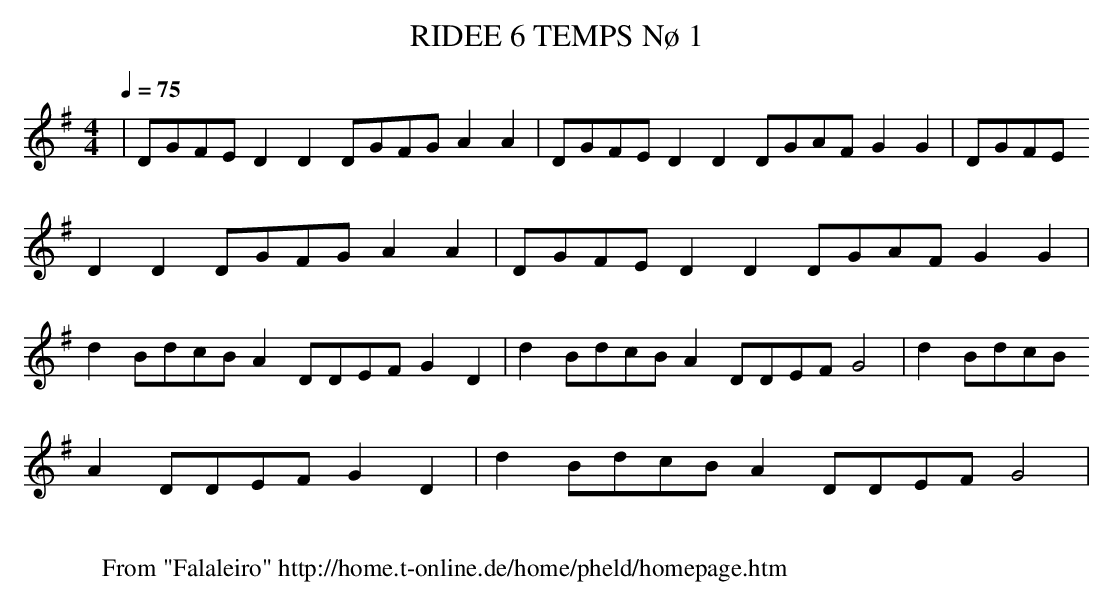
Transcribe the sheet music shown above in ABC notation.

X:1
T:RIDEE 6 TEMPS Nø 1
M:4/4
L:1/4
Q:1/4=75
K:G
|D/2G/2F/2E/2DD D/2G/2F/2G/2AA|D/2G/2F/2E/2DD D/2G/2A/2F/2GG|D/2G/2F/2E/
2DD D/2G/2F/2G/2AA|D/2G/2F/2E/2DD D/2G/2A/2F/2GG|
dB/2d/2c/2B/2A D/2D/2E/2F/2GD|dB/2d/2c/2B/2A D/2D/2E/2F/2G2|dB/2d/2c/2B/
2A D/2D/2E/2F/2GD|dB/2d/2c/2B/2A D/2D/2E/2F/2G2|
W:
W: From "Falaleiro" http://home.t-online.de/home/pheld/homepage.htm
